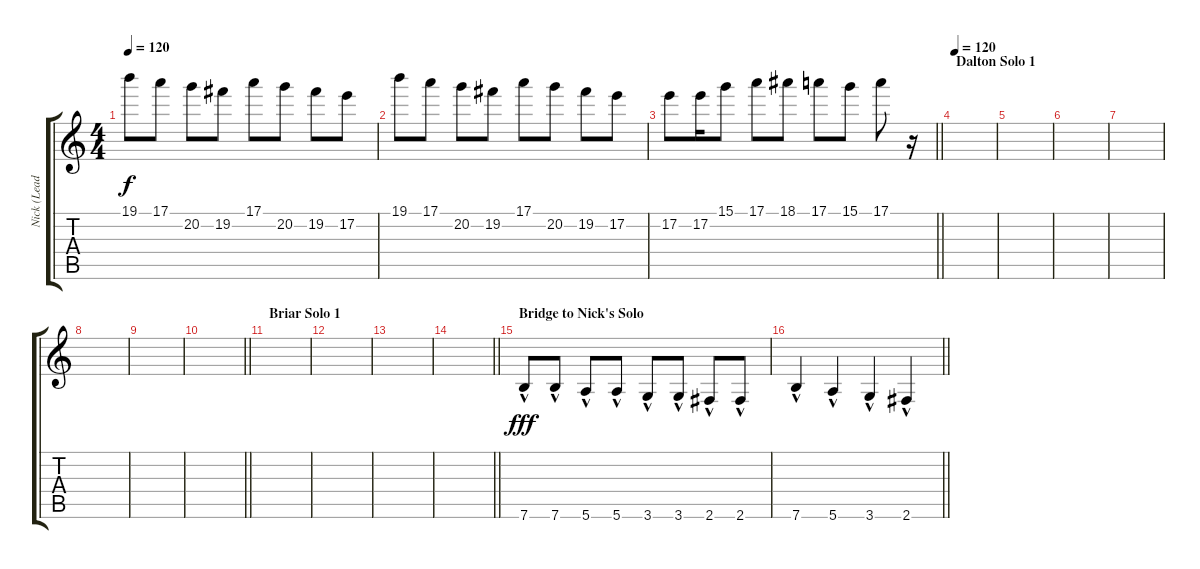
\track ("Nick (Lead)" "Nick (Lead") {instrument overdrivenguitar}
\staff {score tabs}
\tuning (E4 B3 G3 D3 A2 E2) {hide}
\ts (4 4)
\tempo 120
\clef g2
\ks c
19.1.8{dy f} 17.1.8 20.2.8 19.2.8 17.1.8 20.2.8 19.2.8 17.2.8 |
19.1.8 17.1.8 20.2.8 19.2.8 17.1.8 20.2.8 19.2.8 17.2.8 |
\barLineRight lightlight
17.2.8 17.2.16 15.1.8 17.1.8 18.1.8 17.1.8 15.1.8 17.1.8 r.16 |
\section ("" "Dalton Solo 1")
\tempo 120
|
|
|
|
|
|
\barLineRight lightlight
|
\section ("" "Briar Solo 1")
|
|
|
\barLineRight lightlight
|
\section ("" "Bridge to Nick's Solo")
7.6{hac}.8{dy fff} 7.6{hac}.8 5.6{hac}.8 5.6{hac}.8 3.6{hac}.8 3.6{hac}.8 2.6{hac}.8 2.6{hac}.8 |
\barLineRight lightlight
7.6{hac}.4 5.6{hac}.4 3.6{hac}.4 2.6{hac}.4
